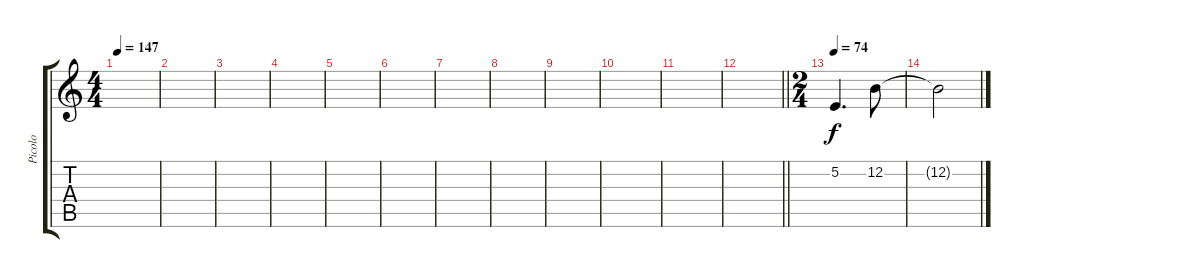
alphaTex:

\track ("Picolo" "Picolo") {instrument piccolo}
\staff {score tabs}
\tuning (E4 B3 G3 D3 A2 E2) {hide}
\ts (4 4)
\tempo 147
\clef g2
\ks c
|
|
|
|
|
|
|
|
|
|
|
\barLineRight lightlight
|
\ts (2 4)
\tempo 74
5.2.4{d volume 7} 12.2.8 |
12.2{t}.2
